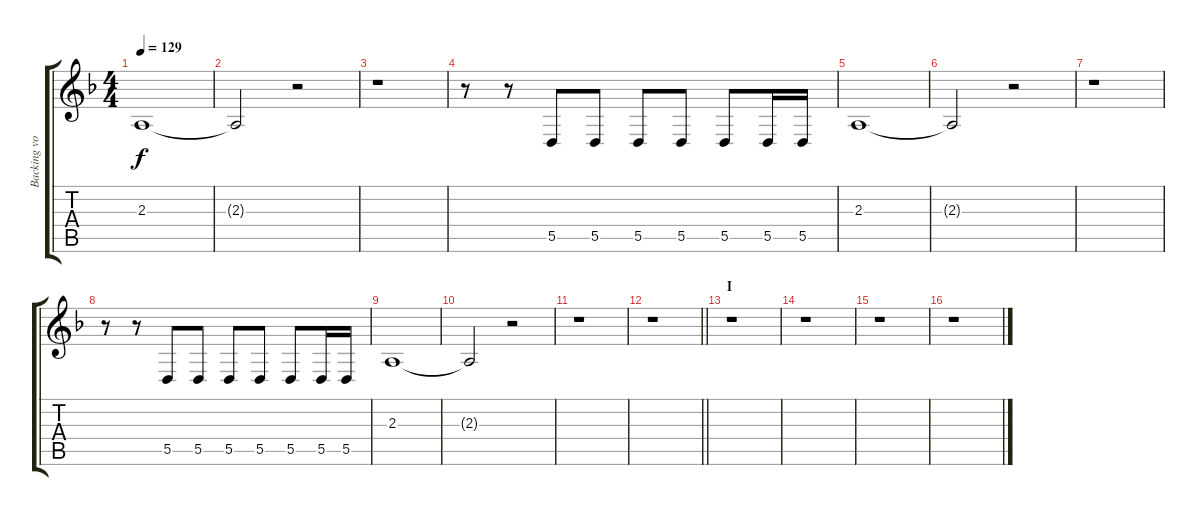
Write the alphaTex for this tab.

\track ("Backing vocal" "Backing vo") {instrument altosax}
\staff {score tabs}
\tuning (E4 B3 G3 D3 A2 E2) {hide}
\ts (4 4)
\tempo 129
\clef g2
\ks f
2.3.1{dy f} |
2.3{t}.2 r.2 |
r.1 |
r.8 r.8 5.5.8 5.5.8 5.5.8 5.5.8 5.5.8 5.5.16 5.5.16 |
2.3.1 |
2.3{t}.2 r.2 |
r.1 |
r.8 r.8 5.5.8 5.5.8 5.5.8 5.5.8 5.5.8 5.5.16 5.5.16 |
2.3.1 |
2.3{t}.2 r.2 |
r.1 |
\barLineRight lightlight
r.1 |
\section ("" "I")
r.1 |
r.1 |
r.1 |
r.1
